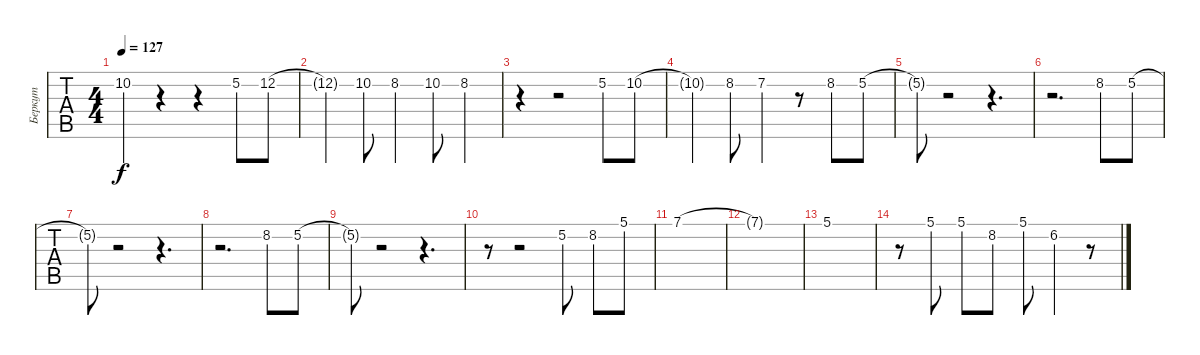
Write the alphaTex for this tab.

\track ("Беркут" "Беркут") {instrument stringensemble1}
\staff {tabs}
\tuning (Eb4 Bb3 Gb3 Db3 Ab2 Eb2) {hide}
\ts (4 4)
\tempo 127
\clef g2
\ks c
10.2.4{dy f} r.4 r.4 5.2.8 12.2.8 |
12.2{t}.4 10.2.8 8.2.4 10.2.8 8.2.4 |
r.4 r.2 5.2.8 10.2.8 |
10.2{t}.4 8.2.8 7.2.4 r.8 8.2.8 5.2.8 |
5.2{t}.8 r.2 r.4{d} |
r.2{d} 8.2.8 5.2.8 |
5.2{t}.8 r.2 r.4{d} |
r.2{d} 8.2.8 5.2.8 |
5.2{t}.8 r.2 r.4{d} |
r.8 r.2 5.2.8 8.2.8 5.1.8 |
7.1.1 |
7.1{t}.1 |
5.1.1 |
r.8 5.1.8 5.1.8 8.2.8 5.1.8 6.2.4 r.8
